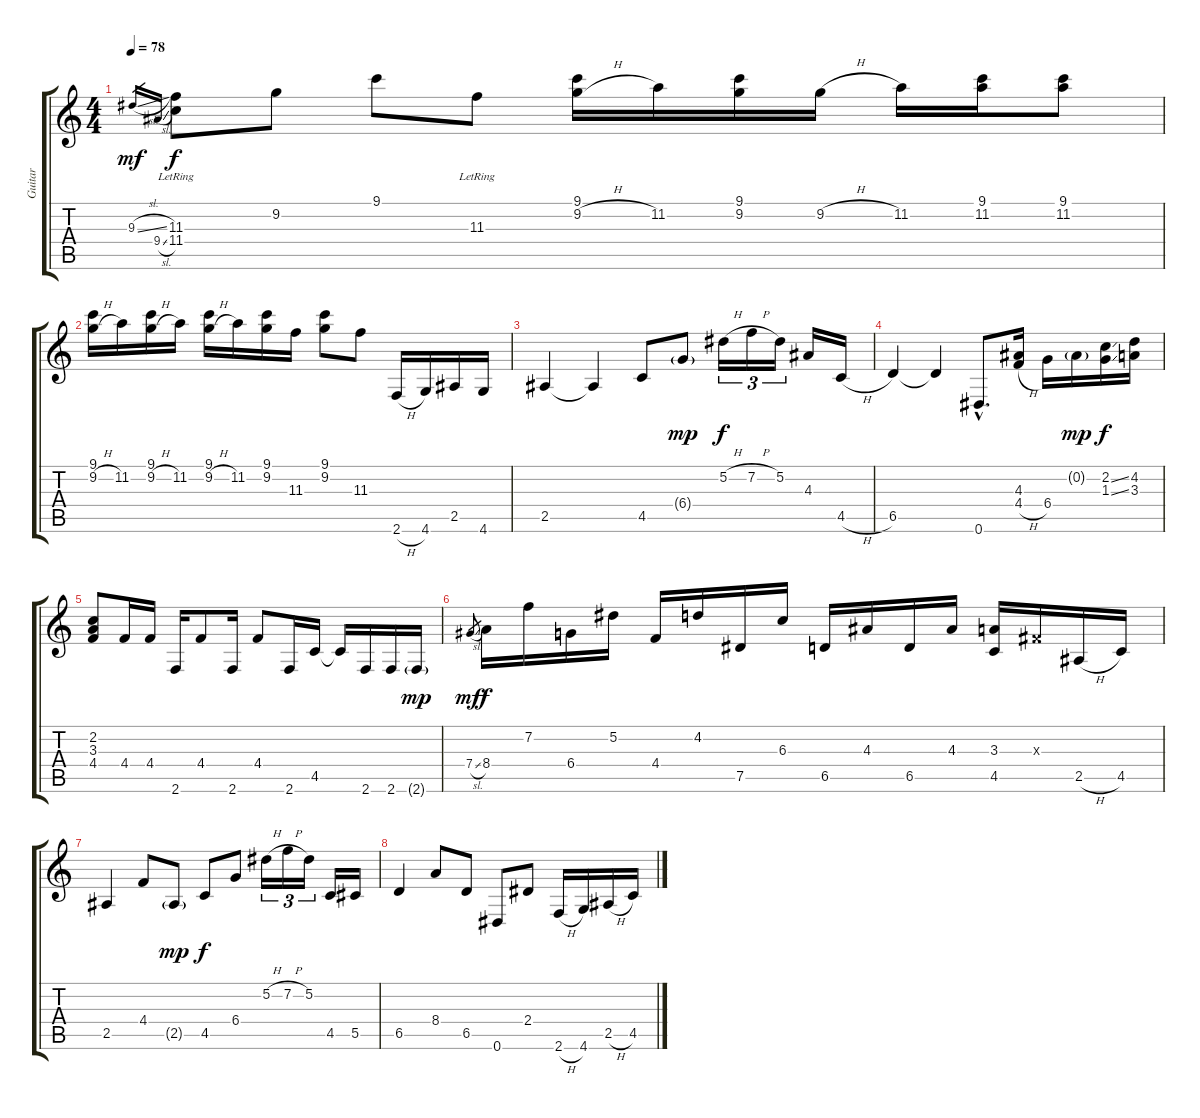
\track ("Guitar" "Guitar") {instrument electricguitarjazz}
\staff {score tabs}
\tuning (Eb4 Bb3 Gb3 Db3 Ab2 Eb2) {hide}
\ts (4 4)
\tempo 78
\clef g2
\ks c
9.3{sl}.16{gr dy mf} 9.4{sl}.16{gr} (11.3{lr} 11.4{lr}).8{dy f} 9.2.8 9.1.8 11.3{lr}.8 (9.1 9.2{h}).16 11.2.16 (9.1 9.2).16 9.2{h}.16 11.2.16 (9.1 11.2).16 (9.1 11.2).8 |
(9.1 9.2{h}).16 11.2.16 (9.1 9.2{h}).16 11.2.16 (9.1 9.2{h}).16 11.2.16 (9.1 9.2).16 11.3.16 (9.1 9.2).8{volume 10} 11.3.8 2.6{h}.16 4.6.16 2.5.16 4.6.16 |
2.5.4{volume 12} 2.5{t}.4 4.5.8 6.4{g}.8{dy mp} 5.2{h}.16{tu (3 2) dy f} 7.2{h}.16{tu (3 2)} 5.2.16{tu (3 2)} 4.3.16 4.5{h}.16 |
6.5.4 6.5{t}.4 0.6{hac}.8{d} (4.3 4.4{h}).16 6.4.16 0.2{g}.16{dy mp} (2.2{ss} 1.3{ss}).16{dy f} (4.2 3.3).16 |
(2.2 3.3 4.4).8 4.4.16 4.4.16 2.6.16 4.4.8 2.6.16 4.4.8 2.6.16 4.5.16 4.5{t}.16 2.6.16 2.6.16 2.6{g}.16{dy mp} |
7.4{sl}.8{gr dy mf} 8.4.16{dy f} 7.2.16 6.4.16 5.2.16 4.4.16 4.2.16 7.5.16 6.3.16 6.5.16 4.3.16 6.5.16 4.3.16 (3.3 4.5).16 0.3{x}.16 2.5{h}.16 4.5.16 |
2.5.4 4.4.8 2.5{g}.8{dy mp} 4.5.8{dy f} 6.4.8 5.2{h}.16{tu (3 2)} 7.2{h}.16{tu (3 2)} 5.2.16{tu (3 2)} 4.5.16 5.5.16 |
6.5.4 8.4.8 6.5.8 0.6.8 2.4.8 2.6{h}.16 4.6.16 2.5{h}.16 4.5.16
